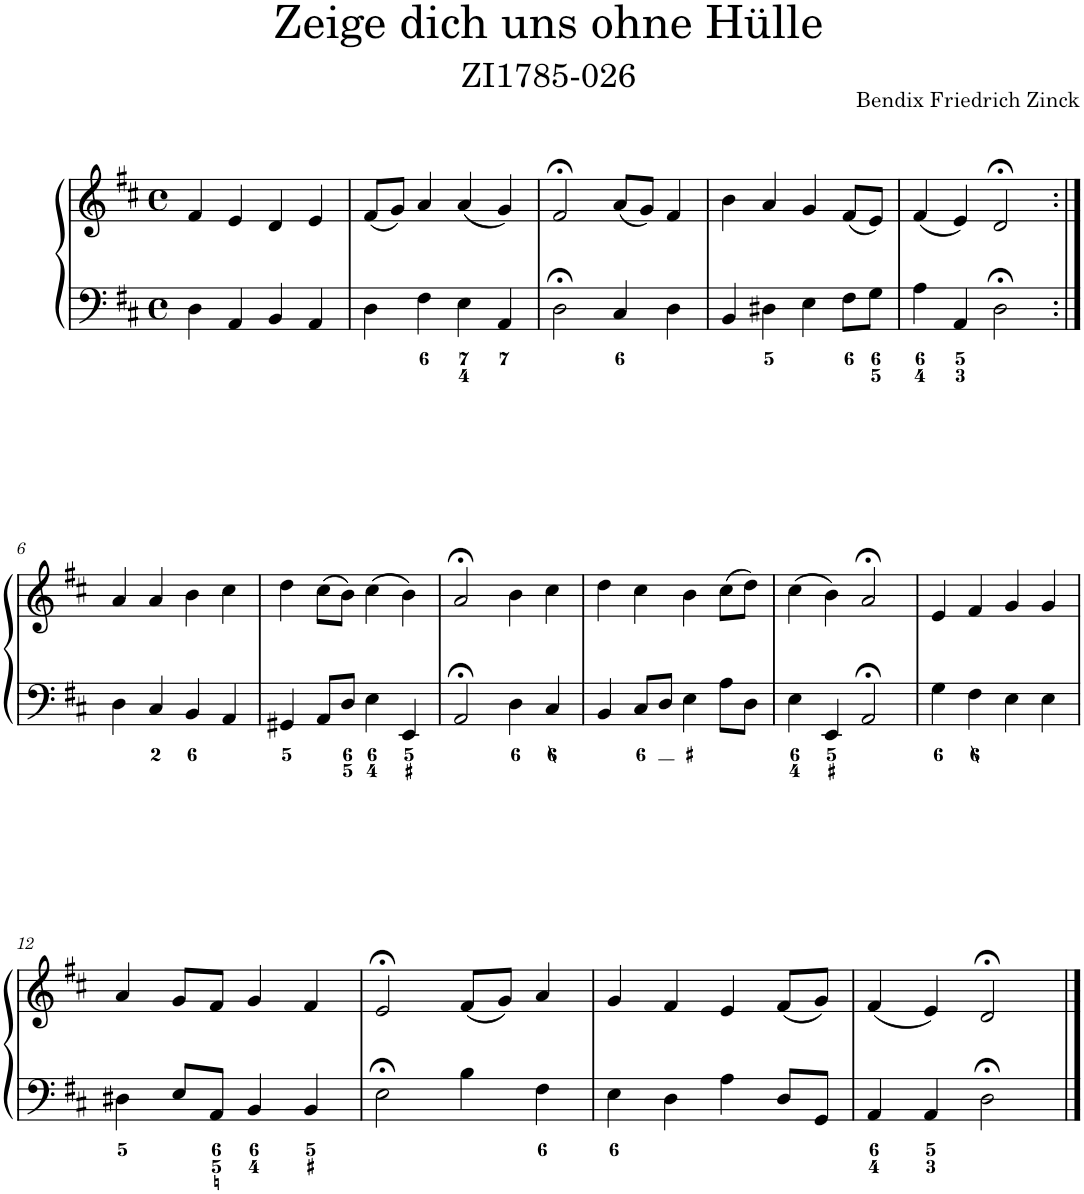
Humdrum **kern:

**kern	**kern
*part1	*part1
*staff2	*staff1
*I"Piano	*
*I'Pno.	*
*clefF4	*clefG2
*k[f#c#]	*k[f#c#]
*M4/4	*M4/4
*met(c)	*met(c)
=1	=1
4D\	4f#/
4AA/	4e/
4BB/	4d/
4AA/	4e/
=2	=2
4D\	(8f#/L
.	8g/J)
4F#\	4a/
4E\	(4a/
4AA/	4g/)
=3	=3
2D;<\	2f#;</
4C#/	(8a/L
.	8g/J)
4D\	4f#/
=4	=4
4BB/	4b\
4D#X\	4a/
4E\	4g/
8F#\L	(8f#/L
8G\J	8e/J)
=5	=5
4A\	(4f#/
4AA/	4e/)
2D;<\	2d;</
!!LO:LB:g=z
=6:|!	=6:|!
4D\	4a/
4C#/	4a/
4BB/	4b\
4AA/	4cc#\
=7	=7
4GG#X/	4dd\
8AA/L	(8cc#\L
8D/J	8b\J)
4E\	(4cc#\
4EE/	4b\)
=8	=8
2AA;</	2a;</
4D\	4b\
4C#/	4cc#\
=9	=9
4BB/	4dd\
8C#/L	4cc#\
8D/J	.
4E\	4b\
8A\L	(8cc#\L
8D\J	8dd\J)
=10	=10
4E\	(4cc#\
4EE/	4b\)
2AA;</	2a;</
=11	=11
4G\	4e/
4F#\	4f#/
4E\	4g/
4E\	4g/
!!LO:LB:g=z
=12	=12
4D#X\	4a/
8E/L	8g/L
8AA/J	8f#/J
4BB/	4g/
4BB/	4f#/
=13	=13
2E;<\	2e;</
4B\	(8f#/L
.	8g/J)
4F#\	4a/
=14	=14
4E\	4g/
4D\	4f#/
4A\	4e/
8D/L	(8f#/L
8GG/J	8g/J)
=15	=15
4AA/	(4f#/
4AA/	4e/)
2D;<\	2d;</
==	==
*-	*-
